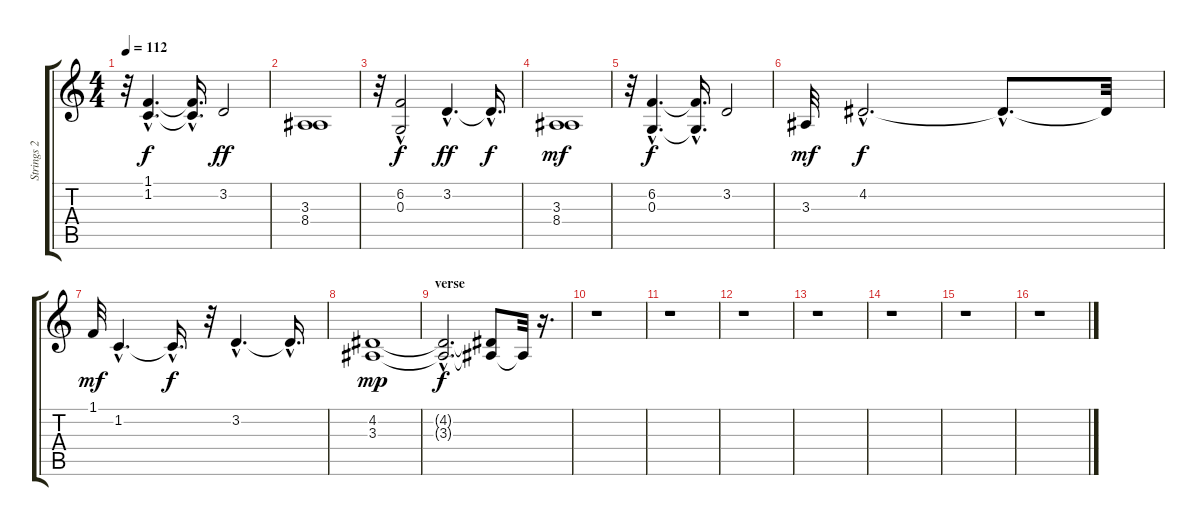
\track ("Strings 2" "Strings 2") {instrument stringensemble2}
\staff {score tabs}
\tuning (E4 B3 G3 D3 A2 E2) {hide}
\ts (4 4)
\tempo 112
\clef g2
\ks c
r.32{dy f} (1.1{hac} 1.2{hac}).4{d} (1.1{t} 1.2{hac t}).16{d} 3.2.2{dy ff} |
(3.3 8.4).1 |
r.32 (6.2 0.3{hac}).2{dy f} 3.2{hac}.4{d dy ff} 3.2{hac t}.16{d dy f} |
(3.3 8.4).1{dy mf} |
r.32 (6.2{hac} 0.3{hac}).4{d dy f} (6.2{t} 0.3{hac t}).16{d} 3.2.2 |
3.3.32{dy mf} 4.2{hac}.2{d dy f} 4.2{hac t}.8{d} 4.2{t}.32 |
1.1.32{dy mf} 1.2{hac}.4{d} 1.2{hac t}.16{d dy f} r.32 3.2{hac}.4{d} 3.2{hac t}.16{d} |
(4.2 3.3).1{dy mp} |
\section ("" "verse")
(4.2{hac t} 3.3{hac t}).2{d dy f} (4.2{t} 3.3{t}).8 3.3{t}.32 r.16{d} |
r.1 |
r.1 |
r.1 |
r.1 |
r.1 |
r.1 |
r.1
